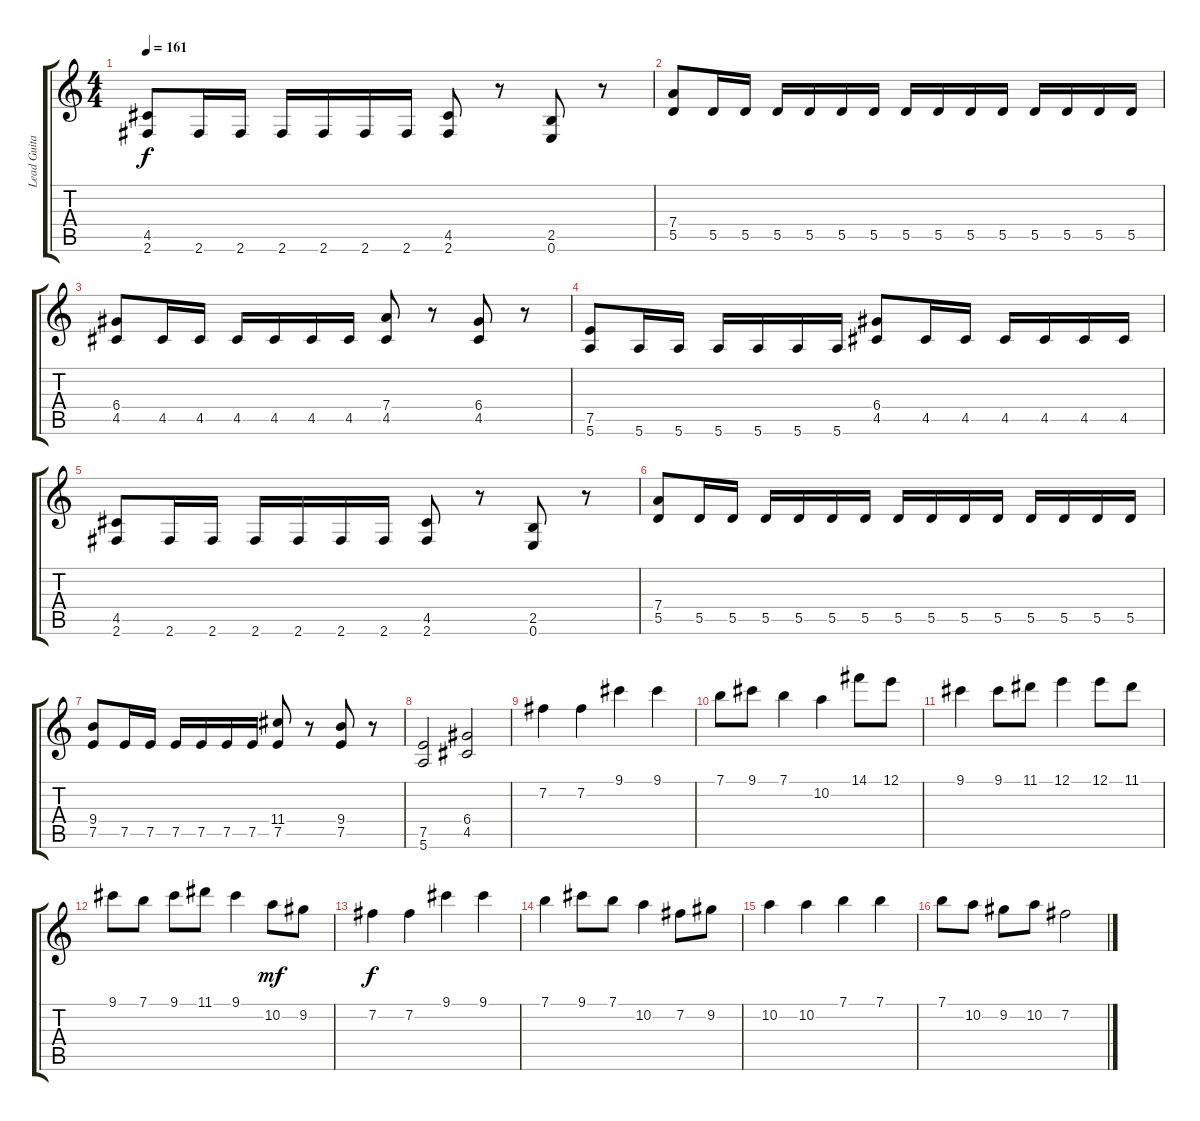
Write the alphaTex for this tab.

\track ("Lead Guitar" "Lead Guita") {instrument distortionguitar}
\staff {score tabs}
\tuning (E4 B3 G3 D3 A2 E2) {hide}
\ts (4 4)
\tempo 161
\clef g2
\ks c
(4.5 2.6).8{dy f} 2.6.16 2.6.16 2.6.16 2.6.16 2.6.16 2.6.16 (4.5 2.6).8 r.8 (2.5 0.6).8 r.8 |
(7.4 5.5).8 5.5.16 5.5.16 5.5.16 5.5.16 5.5.16 5.5.16 5.5.16 5.5.16 5.5.16 5.5.16 5.5.16 5.5.16 5.5.16 5.5.16 |
(6.4 4.5).8 4.5.16 4.5.16 4.5.16 4.5.16 4.5.16 4.5.16 (7.4 4.5).8 r.8 (6.4 4.5).8 r.8 |
(7.5 5.6).8 5.6.16 5.6.16 5.6.16 5.6.16 5.6.16 5.6.16 (6.4 4.5).8 4.5.16 4.5.16 4.5.16 4.5.16 4.5.16 4.5.16 |
(4.5 2.6).8 2.6.16 2.6.16 2.6.16 2.6.16 2.6.16 2.6.16 (4.5 2.6).8 r.8 (2.5 0.6).8 r.8 |
(7.4 5.5).8 5.5.16 5.5.16 5.5.16 5.5.16 5.5.16 5.5.16 5.5.16 5.5.16 5.5.16 5.5.16 5.5.16 5.5.16 5.5.16 5.5.16 |
(9.4 7.5).8 7.5.16 7.5.16 7.5.16 7.5.16 7.5.16 7.5.16 (11.4 7.5).8 r.8 (9.4 7.5).8 r.8 |
(7.5 5.6).2 (6.4 4.5).2 |
7.2.4 7.2.4 9.1.4 9.1.4 |
7.1.8 9.1.8 7.1.4 10.2.4 14.1.8 12.1.8 |
9.1.4 9.1.8 11.1.8 12.1.4 12.1.8 11.1.8 |
9.1.8 7.1.8 9.1.8 11.1.8 9.1.4 10.2.8{dy mf} 9.2.8 |
7.2.4{dy f} 7.2.4 9.1.4 9.1.4 |
7.1.4 9.1.8 7.1.8 10.2.4 7.2.8 9.2.8 |
10.2.4 10.2.4 7.1.4 7.1.4 |
7.1.8 10.2.8 9.2.8 10.2.8 7.2.2
